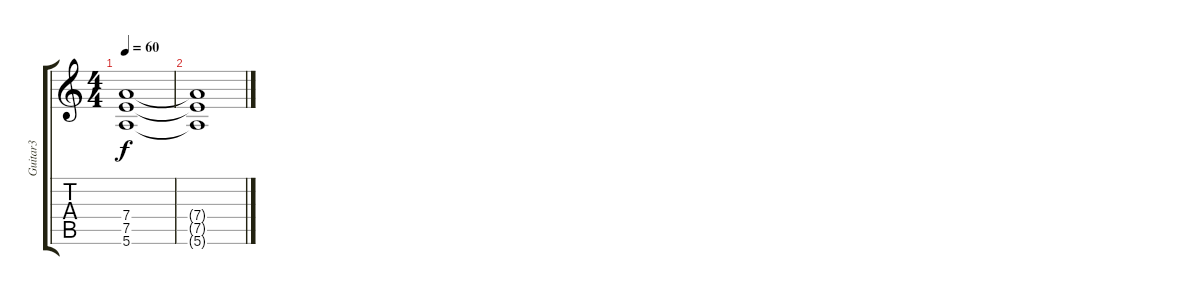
\track ("Guitar3" "Guitar3") {instrument distortionguitar}
\staff {score tabs}
\tuning (E4 B3 G3 D3 A2 E2) {hide}
\ts (4 4)
\tempo 60
\clef g2
\ks c
(7.4 7.5 5.6).1{dy f} |
(7.4{t} 7.5{t} 5.6{t}).1
